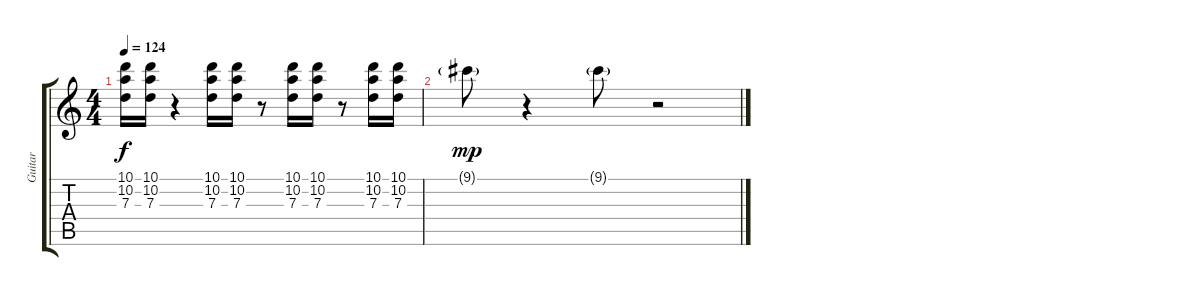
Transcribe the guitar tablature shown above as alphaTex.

\track ("Guitar" "Guitar") {instrument overdrivenguitar}
\staff {score tabs}
\tuning (E4 B3 G3 D3 A2 E2) {hide}
\ts (4 4)
\tempo 124
\clef g2
\ks c
(10.1 10.2 7.3).16{dy f volume 3 instrument electricguitarclean} (10.1 10.2 7.3).16 r.4 (10.1 10.2 7.3).16 (10.1 10.2 7.3).16 r.8 (10.1 10.2 7.3).16 (10.1 10.2 7.3).16 r.8 (10.1 10.2 7.3).16 (10.1 10.2 7.3).16 |
9.1{g}.8{dy mp volume 7 instrument overdrivenguitar} r.4 9.1{g}.8 r.2
